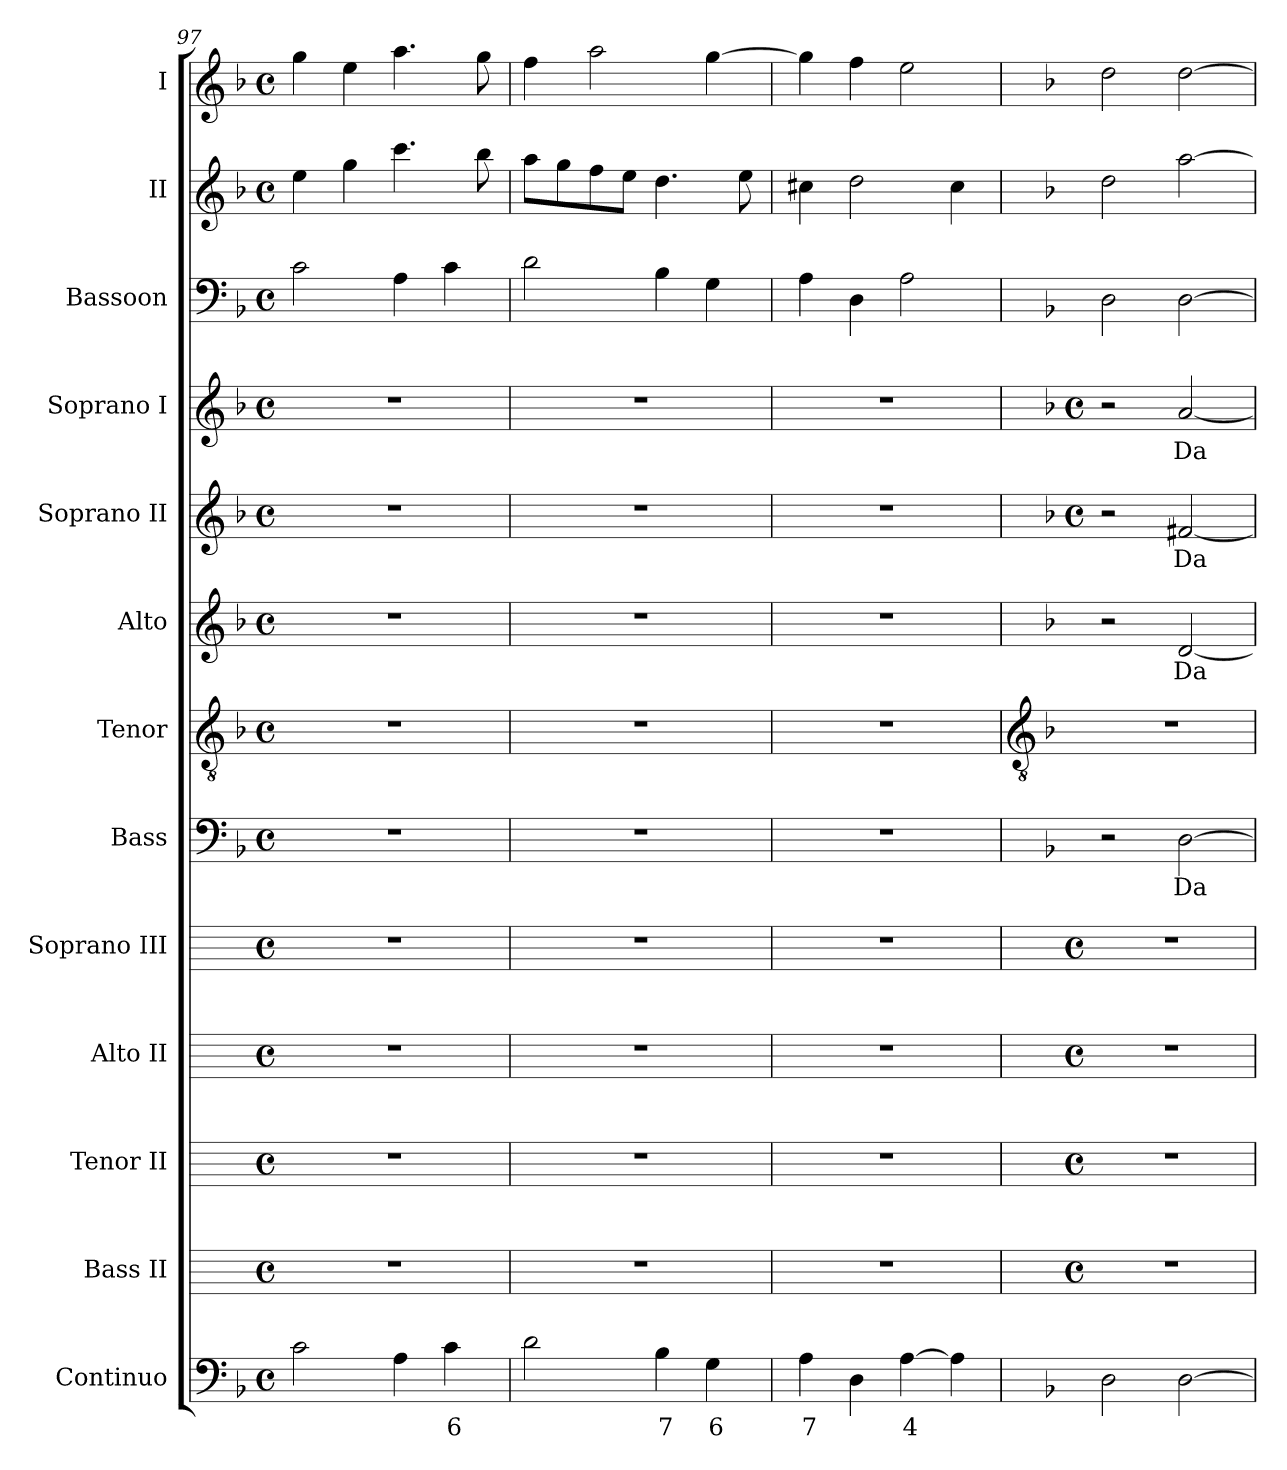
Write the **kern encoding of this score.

**kern	**text	**kern	**kern	**kern	**kern	**kern	**text	**kern	**kern	**text	**kern	**text	**kern	**text	**kern	**kern	**kern
*part13	*part13	*part12	*part11	*part10	*part9	*part8	*part8	*part7	*part6	*part6	*part5	*part5	*part4	*part4	*part3	*part2	*part1
*staff13	*staff13	*staff12	*staff11	*staff10	*staff9	*staff8	*staff8	*staff7	*staff6	*staff6	*staff5	*staff5	*staff4	*staff4	*staff3	*staff2	*staff1
*I"Continuo	*	*I"Bass II	*I"Tenor II	*I"Alto II	*I"Soprano III	*I"Bass	*	*I"Tenor	*I"Alto	*	*I"Soprano II	*	*I"Soprano I	*	*I"Bassoon	*I"II	*I"I
*	*	*I'B II	*I'T II	*I'A II	*I'S III	*I'B	*	*I'T	*I'A	*	*I'S II	*	*I'S I	*	*I'Bsn	*I'II	*I'I
*clefF4	*	*	*	*	*	*clefF4	*	*clefGv2	*clefG2	*	*clefG2	*	*clefG2	*	*clefF4	*clefG2	*clefG2
*	*	*ITrd4c7	*ITrd4c7	*ITrd4c7	*ITrd4c7	*	*	*	*	*	*	*	*	*	*	*	*
*k[b-]	*	*	*	*	*	*k[b-]	*	*k[b-]	*k[b-]	*	*k[b-]	*	*k[b-]	*	*k[b-]	*k[b-]	*k[b-]
*F:	*	*	*	*	*	*F:	*	*F:	*F:	*	*F:	*	*F:	*	*F:	*F:	*F:
*M4/4	*	*M4/4	*M4/4	*M4/4	*M4/4	*M4/4	*	*M4/4	*M4/4	*	*M4/4	*	*M4/4	*	*M4/4	*M4/4	*M4/4
*met(c)	*	*met(c)	*met(c)	*met(c)	*met(c)	*met(c)	*	*met(c)	*met(c)	*	*met(c)	*	*met(c)	*	*met(c)	*met(c)	*met(c)
=97	=97	=97	=97	=97	=97	=97	=97	=97	=97	=97	=97	=97	=97	=97	=97	=97	=97
2c	.	1r	1r	1r	1r	1r	.	1r	1r	.	1r	.	1r	.	2c	4ee	4gg
.	.	.	.	.	.	.	.	.	.	.	.	.	.	.	.	4gg	4ee
4A	.	.	.	.	.	.	.	.	.	.	.	.	.	.	4A	4.ccc	4.aa
!	!LO:LY:b	!	!	!	!	!	!	!	!	!	!	!	!	!	!	!	!
4c	6	.	.	.	.	.	.	.	.	.	.	.	.	.	4c	.	.
.	.	.	.	.	.	.	.	.	.	.	.	.	.	.	.	8bb-	8gg
=98	=98	=98	=98	=98	=98	=98	=98	=98	=98	=98	=98	=98	=98	=98	=98	=98	=98
2d	.	1r	1r	1r	1r	1r	.	1r	1r	.	1r	.	1r	.	2d	8aaL	4ff
.	.	.	.	.	.	.	.	.	.	.	.	.	.	.	.	8gg	.
.	.	.	.	.	.	.	.	.	.	.	.	.	.	.	.	8ff	2aa
.	.	.	.	.	.	.	.	.	.	.	.	.	.	.	.	8eeJ	.
!	!LO:LY:b	!	!	!	!	!	!	!	!	!	!	!	!	!	!	!	!
4B-	7	.	.	.	.	.	.	.	.	.	.	.	.	.	4B-	4.dd	.
!	!LO:LY:b	!	!	!	!	!	!	!	!	!	!	!	!	!	!	!	!
4G	6	.	.	.	.	.	.	.	.	.	.	.	.	.	4G	.	[4gg
.	.	.	.	.	.	.	.	.	.	.	.	.	.	.	.	8ee	.
=99	=99	=99	=99	=99	=99	=99	=99	=99	=99	=99	=99	=99	=99	=99	=99	=99	=99
!	!LO:LY:b	!	!	!	!	!	!	!	!	!	!	!	!	!	!	!	!
4A	7	1r	1r	1r	1r	1r	.	1r	1r	.	1r	.	1r	.	4A	4cc#X	4gg]
4D	.	.	.	.	.	.	.	.	.	.	.	.	.	.	4D	2dd	4ff
!	!LO:LY:b	!	!	!	!	!	!	!	!	!	!	!	!	!	!	!	!
[4A	4	.	.	.	.	.	.	.	.	.	.	.	.	.	2A	.	2ee
4A]	.	.	.	.	.	.	.	.	.	.	.	.	.	.	.	4cc#	.
!!LO:LB:g=z
=100	=100	=100	=100	=100	=100	=100	=100	=100	=100	=100	=100	=100	=100	=100	=100	=100	=100
*	*	*	*	*	*	*	*	*clefGv2	*	*	*	*	*	*	*	*	*
*	*	*	*	*	*	*	*	*	*	*	*k[b-]	*	*k[b-]	*	*	*	*
*	*	*	*	*	*	*	*	*	*	*	*F:	*	*F:	*	*	*	*
*	*	*M4/4	*M4/4	*M4/4	*M4/4	*	*	*	*	*	*M4/4	*	*M4/4	*	*	*	*
*	*	*met(c)	*met(c)	*met(c)	*met(c)	*	*	*	*	*	*met(c)	*	*met(c)	*	*	*	*
2D	.	1r	1r	1r	1r	2r	.	1r	2r	.	2r	.	2r	.	2D	2dd	2dd
!	!	!	!	!	!	!	!LO:LY:b	!	!	!LO:LY:b	!	!LO:LY:b	!	!LO:LY:b	!	!	!
[2D	.	.	.	.	.	[2D	Da	.	[2d	Da	[2f#X	Da	[2a	Da	[2D	[2aa	[2dd
=	=	=	=	=	=	=	=	=	=	=	=	=	=	=	=	=	=
*-	*-	*-	*-	*-	*-	*-	*-	*-	*-	*-	*-	*-	*-	*-	*-	*-	*-
